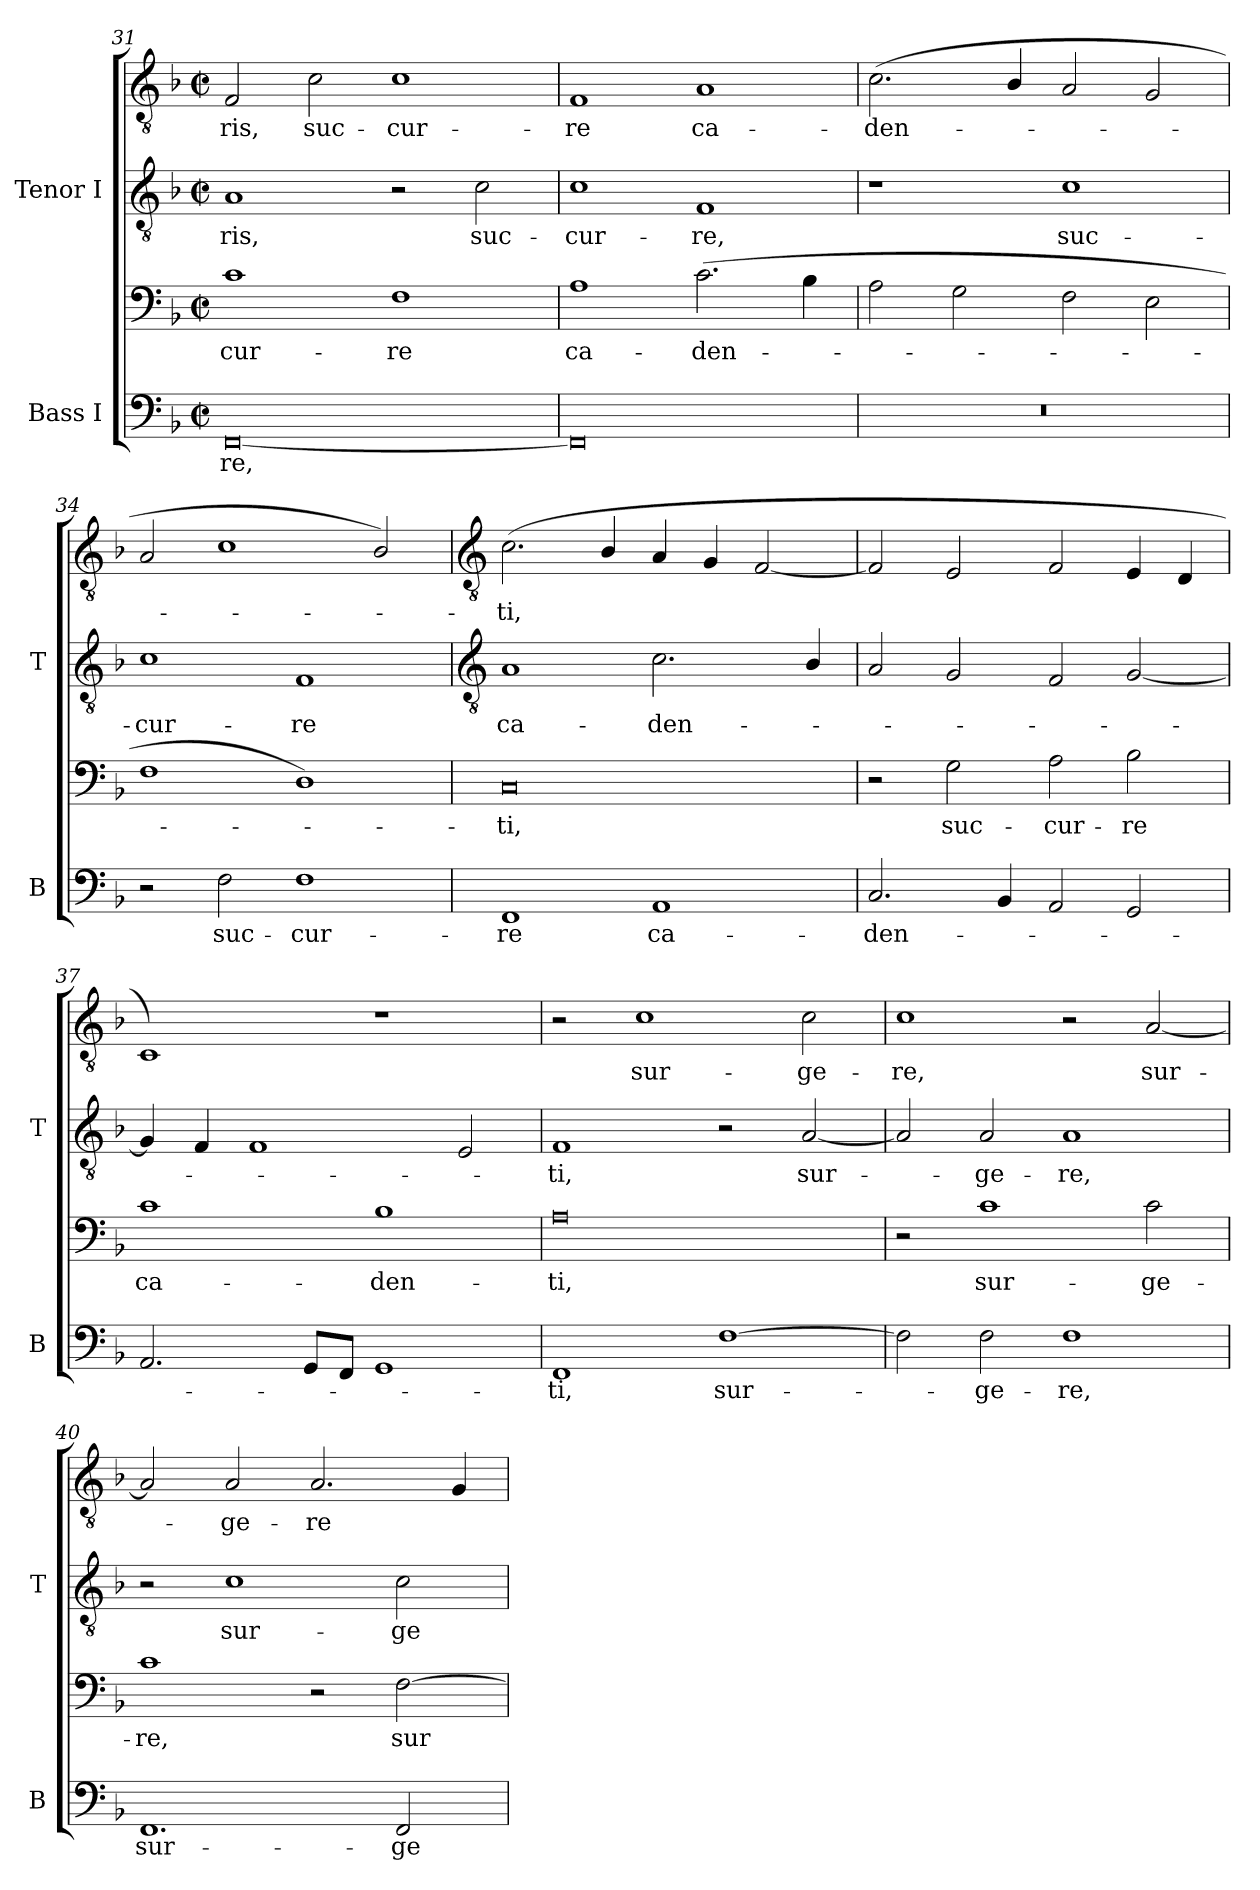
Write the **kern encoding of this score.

**kern	**text	**kern	**text	**kern	**text	**kern	**text
*part2	*part2	*part2	*part2	*part1	*part1	*part1	*part1
*staff4	*staff4	*staff3	*staff3	*staff2	*staff2	*staff1	*staff1
*I"Bass I	*	*	*	*I"Tenor I	*	*	*
*I'B	*	*	*	*I'T	*	*	*
*clefF4	*	*clefF4	*	*clefGv2	*	*clefGv2	*
*k[b-]	*	*k[b-]	*	*k[b-]	*	*k[b-]	*
*F:	*	*F:	*	*F:	*	*F:	*
*M4/2	*	*M4/2	*	*M4/2	*	*M4/2	*
*met(c|)	*	*met(c|)	*	*met(c|)	*	*met(c|)	*
=31	=31	=31	=31	=31	=31	=31	=31
!	!LO:LY:b	!	!LO:LY:b	!	!LO:LY:b	!	!LO:LY:b
[0FF	re,	1c	-cur-	1A	-ris,	2F	-ris,
!	!	!	!	!	!	!	!LO:LY:b
.	.	.	.	.	.	2c	suc-
!	!	!	!LO:LY:b	!	!	!	!LO:LY:b
.	.	1F	-re	2r	.	1c	-cur-
!	!	!	!	!	!LO:LY:b	!	!
.	.	.	.	2c	suc-	.	.
=32	=32	=32	=32	=32	=32	=32	=32
!	!	!	!LO:LY:b	!	!LO:LY:b	!	!LO:LY:b
0FF]	.	1A	ca-	1c	-cur-	1F	-re
!	!	!	!LO:LY:b	!	!LO:LY:b	!	!LO:LY:b
.	.	(>2.c	-den-	1F	-re,	1A	ca-
.	.	4B-\	.	.	.	.	.
=33	=33	=33	=33	=33	=33	=33	=33
!	!	!	!	!	!	!	!LO:LY:b
0r	.	2A	.	1r	.	(<2.c	den-
.	.	2G	.	.	.	.	.
.	.	.	.	.	.	4B-/	.
!	!	!	!	!	!LO:LY:b	!	!
.	.	2F	.	1c	suc-	2A	.
.	.	2E	.	.	.	2G	.
=34	=34	=34	=34	=34	=34	=34	=34
!	!	!	!	!	!LO:LY:b	!	!
2r	.	1F	.	1c	-cur-	2A	.
!	!LO:LY:b	!	!	!	!	!	!
2F	suc-	.	.	.	.	1c/	.
!	!LO:LY:b	!	!	!	!LO:LY:b	!	!
1F	-cur-	1D)	.	1F	-re	.	.
.	.	.	.	.	.	2B-/)	.
!!LO:LB:g=z
=35	=35	=35	=35	=35	=35	=35	=35
*	*	*	*	*clefGv2	*	*clefGv2	*
!	!LO:LY:b	!	!LO:LY:b	!	!LO:LY:b	!	!LO:LY:b
1FF	re	0C	-ti,	1A	ca-	(<2.c	ti,
.	.	.	.	.	.	4B-/	.
!	!LO:LY:b	!	!	!	!LO:LY:b	!	!
1AA	ca-	.	.	2.c	-den-	4A	.
.	.	.	.	.	.	4G	.
.	.	.	.	.	.	[2F	.
.	.	.	.	4B-/	.	.	.
=36	=36	=36	=36	=36	=36	=36	=36
!	!LO:LY:b	!	!	!	!	!	!
2.C	den-	2r	.	2A	.	2F]	.
!	!	!	!LO:LY:b	!	!	!	!
.	.	2G	-suc-	2G	.	2E	.
4BB-/	.	.	.	.	.	.	.
!	!	!	!LO:LY:b	!	!	!	!
2AA	.	2A	-cur-	2F	.	2F	.
!	!	!	!LO:LY:b	!	!	!	!
2GG	.	2B-	-re	[2G	.	4E	.
.	.	.	.	.	.	4D	.
=37	=37	=37	=37	=37	=37	=37	=37
!	!	!	!LO:LY:b	!	!	!	!
2.AA	.	1c	ca-	4G]	.	1C)	.
.	.	.	.	4F	.	.	.
.	.	.	.	1F	.	.	.
8GGL	.	.	.	.	.	.	.
8FFJ	.	.	.	.	.	.	.
!	!	!	!LO:LY:b	!	!	!	!
1GG	.	1B-	-den-	.	.	1r	.
.	.	.	.	2E	.	.	.
=38	=38	=38	=38	=38	=38	=38	=38
!	!LO:LY:b	!	!LO:LY:b	!	!LO:LY:b	!	!
1FF	ti,	0A	-ti,	1F	-ti,	2r	.
!	!	!	!	!	!	!	!LO:LY:b
.	.	.	.	.	.	1c	sur-
!	!LO:LY:b	!	!	!	!	!	!
[1F	sur-	.	.	2r	.	.	.
!	!	!	!	!	!LO:LY:b	!	!LO:LY:b
.	.	.	.	[2A	sur-	2c	-ge-
=39	=39	=39	=39	=39	=39	=39	=39
!	!	!	!	!	!	!	!LO:LY:b
2F]	.	2r	.	2A]	.	1c	re,
!	!LO:LY:b	!	!LO:LY:b	!	!LO:LY:b	!	!
2F	-ge-	1c	sur-	2A	ge-	.	.
!	!LO:LY:b	!	!	!	!LO:LY:b	!	!
1F	-re,	.	.	1A	-re,	2r	.
!	!	!	!LO:LY:b	!	!	!	!LO:LY:b
.	.	2c	-ge-	.	.	[2A	sur-
=40	=40	=40	=40	=40	=40	=40	=40
!	!LO:LY:b	!	!LO:LY:b	!	!	!	!
1.FF	sur-	1c	re,	2r	.	2A]	.
!	!	!	!	!	!LO:LY:b	!	!LO:LY:b
.	.	.	.	1c	sur-	2A	ge-
!	!	!	!	!	!	!	!LO:LY:b
.	.	2r	.	.	.	2.A	-re
!	!LO:LY:b	!	!LO:LY:b	!	!LO:LY:b	!	!
2FF	-ge-	[2F	sur-	2c	-ge-	.	.
.	.	.	.	.	.	4G	.
=	=	=	=	=	=	=	=
*-	*-	*-	*-	*-	*-	*-	*-
